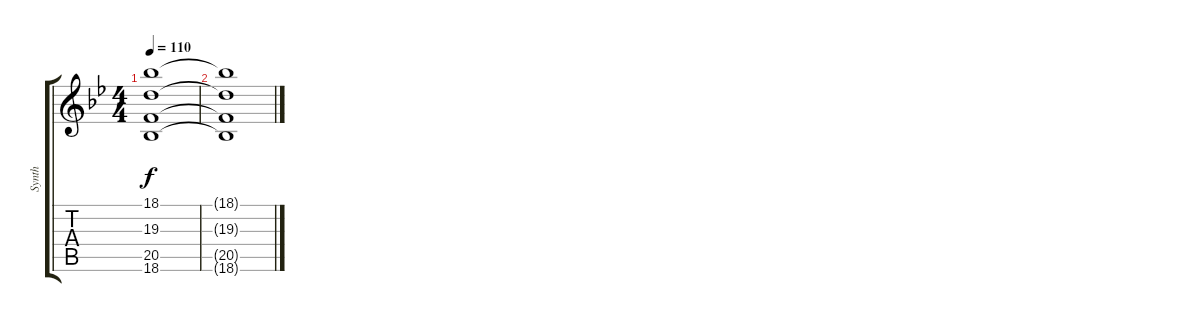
\track ("Synth" "Synth") {instrument brightacousticpiano}
\staff {score tabs}
\tuning (E4 B3 G3 D3 A2 E2) {hide}
\ts (4 4)
\tempo 110
\clef g2
\ks bb
(18.1 19.3 20.5 18.6).1{dy f} |
(18.1{t} 19.3{t} 20.5{t} 18.6{t}).1
